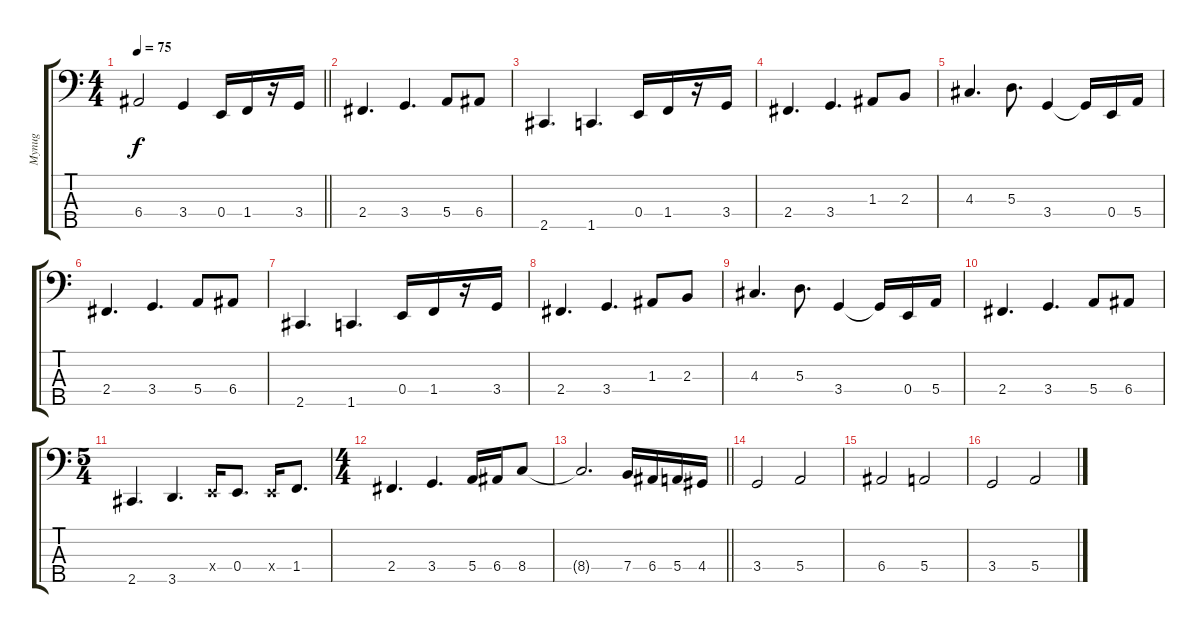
\track ("Mynug" "Mynug") {instrument electricbassfinger}
\staff {score tabs}
\tuning (G2 D2 A1 E1 B0) {hide}
\ts (4 4)
\tempo 75
\clef f4
\barLineRight lightlight
\ks c
6.4.2{dy f} 3.4.4 0.4.16 1.4.16 r.16 3.4.16 |
2.4.4{d} 3.4.4{d} 5.4.8 6.4.8 |
2.5.4{d} 1.5.4{d} 0.4.16 1.4.16 r.16 3.4.16 |
2.4.4{d} 3.4.4{d} 1.3.8 2.3.8 |
4.3.4{d} 5.3.8{d} 3.4.4 3.4{t}.16 0.4.16 5.4.16 |
2.4.4{d} 3.4.4{d} 5.4.8 6.4.8 |
2.5.4{d} 1.5.4{d} 0.4.16 1.4.16 r.16 3.4.16 |
2.4.4{d} 3.4.4{d} 1.3.8 2.3.8 |
4.3.4{d} 5.3.8{d} 3.4.4 3.4{t}.16 0.4.16 5.4.16 |
2.4.4{d} 3.4.4{d} 5.4.8 6.4.8 |
\ts (5 4)
2.5.4{d} 3.5.4{d} 0.4{x}.16 0.4.8{d} 0.4{x}.16 1.4.8{d} |
\ts (4 4)
2.4.4{d} 3.4.4{d} 5.4.16 6.4.16 8.4.8 |
\barLineRight lightlight
8.4{t}.2{d} 7.4.16 6.4.16 5.4.16 4.4.16 |
3.4.2 5.4.2 |
6.4.2 5.4.2 |
3.4.2 5.4.2
